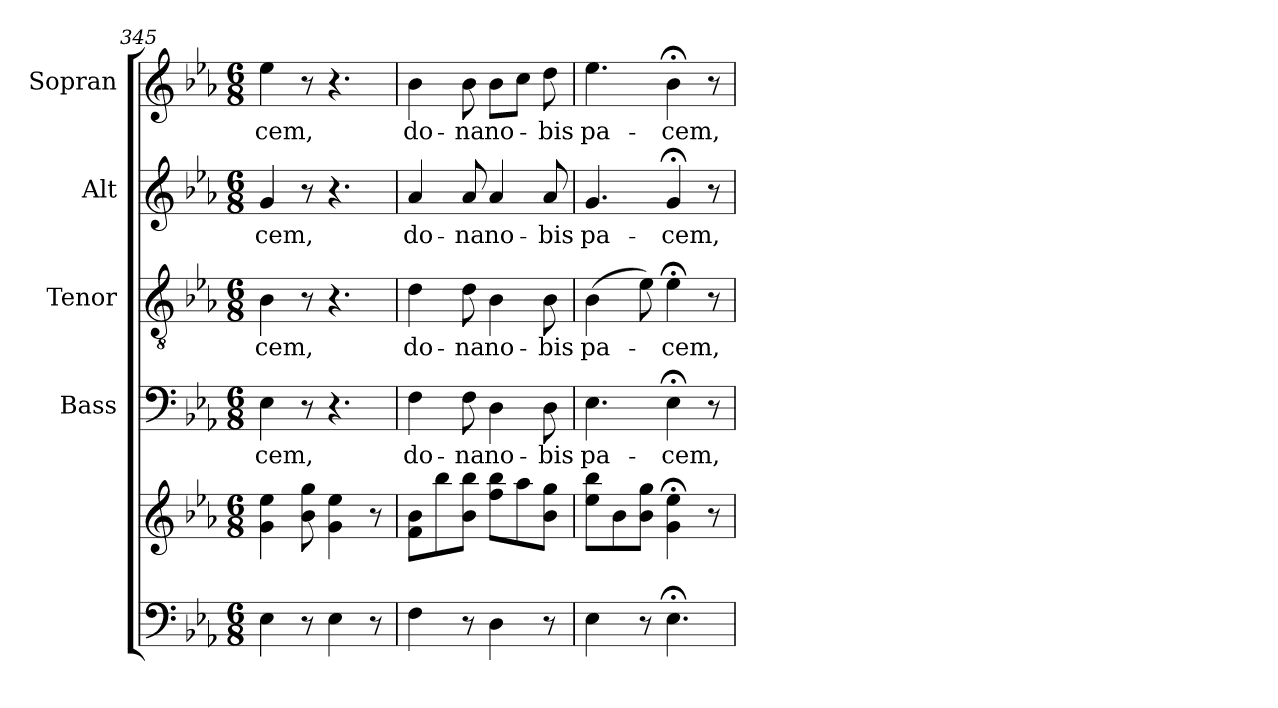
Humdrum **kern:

**kern	**kern	**kern	**text	**kern	**text	**kern	**text	**kern	**text
*part5	*part5	*part4	*part4	*part3	*part3	*part2	*part2	*part1	*part1
*staff6	*staff5	*staff4	*staff4	*staff3	*staff3	*staff2	*staff2	*staff1	*staff1
*	*	*I"Bass	*	*I"Tenor	*	*I"Alt	*	*I"Sopran	*
*	*	*I'B.	*	*I'T.	*	*I'A.	*	*I'S.	*
*clefF4	*clefG2	*clefF4	*	*clefGv2	*	*clefG2	*	*clefG2	*
*k[b-e-a-]	*k[b-e-a-]	*k[b-e-a-]	*	*k[b-e-a-]	*	*k[b-e-a-]	*	*k[b-e-a-]	*
*E-:	*E-:	*E-:	*	*E-:	*	*E-:	*	*E-:	*
*M6/8	*M6/8	*M6/8	*	*M6/8	*	*M6/8	*	*M6/8	*
=345	=345	=345	=345	=345	=345	=345	=345	=345	=345
!	!	!	!LO:LY:b	!	!LO:LY:b	!	!LO:LY:b	!	!LO:LY:b
4E-\	4g\ 4ee-\	4E-\	-cem,	4B-\	-cem,	4g/	-cem,	4ee-\	-cem,
8r	8b-\ 8gg\	8r	.	8r	.	8r	.	8r	.
4E-\	4g\ 4ee-\	4.r	.	4.r	.	4.r	.	4.r	.
8r	8r	.	.	.	.	.	.	.	.
=346	=346	=346	=346	=346	=346	=346	=346	=346	=346
!	!	!	!LO:LY:b	!	!LO:LY:b	!	!LO:LY:b	!	!LO:LY:b
4F\	8f\ 8b-\L	4F\	do-	4d\	do-	4a-/	do-	4b-\	do-
.	8bb-\	.	.	.	.	.	.	.	.
!	!	!	!LO:LY:b	!	!LO:LY:b	!	!LO:LY:b	!	!LO:LY:b
8r	8b-\ 8bb-\J	8F\	-na	8d\	-na	8a-/	-na	8b-\	-na
!	!	!	!LO:LY:b	!	!LO:LY:b	!	!LO:LY:b	!	!LO:LY:b
4D\	8ff\ 8bb-\L	4D\	no-	4B-\	no-	4a-/	no-	8b-\L	no-
.	8aa-\	.	.	.	.	.	.	8cc\J	.
!	!	!	!LO:LY:b	!	!LO:LY:b	!	!LO:LY:b	!	!LO:LY:b
8r	8b-\ 8gg\J	8D\	-bis	8B-\	-bis	8a-/	-bis	8dd\	-bis
=347	=347	=347	=347	=347	=347	=347	=347	=347	=347
!	!	!	!LO:LY:b	!	!LO:LY:b	!	!LO:LY:b	!	!LO:LY:b
4E-\	8ee-\ 8bb-\L	4.E-\	pa-	(>4B-\	pa-	4.g/	pa-	4.ee-\	pa-
.	8b-\	.	.	.	.	.	.	.	.
8r	8b-\ 8gg\J	.	.	8e-\)	.	.	.	.	.
!	!	!	!LO:LY:b	!	!LO:LY:b	!	!LO:LY:b	!	!LO:LY:b
4.E-;<\	4g\;< 4ee-\;<	4E-;<\	-cem,	4e-;<\	-cem,	4g;</	-cem,	4b-;<\	-cem,
.	8r	8r	.	8r	.	8r	.	8r	.
=	=	=	=	=	=	=	=	=	=
*-	*-	*-	*-	*-	*-	*-	*-	*-	*-
